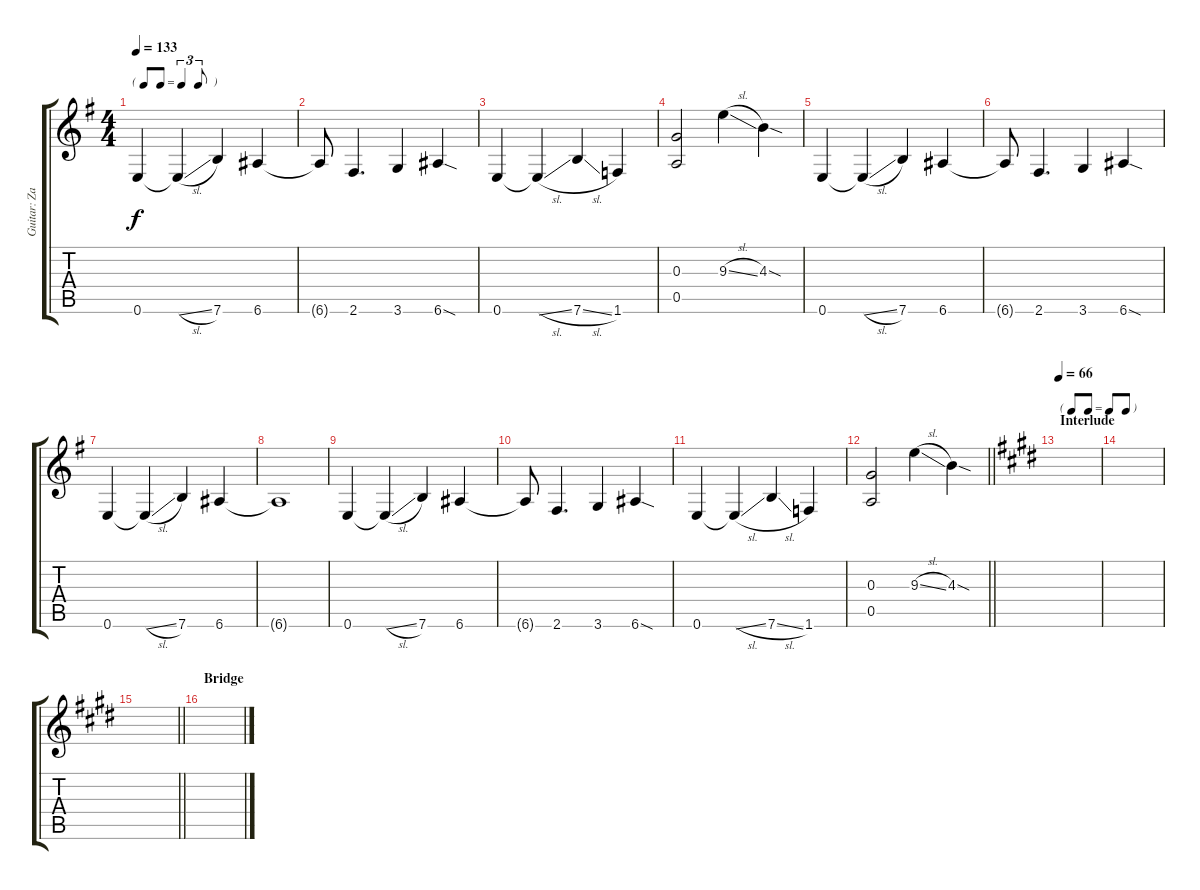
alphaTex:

\track ("Guitar: Zakk" "Guitar: Za") {instrument overdrivenguitar}
\staff {score tabs}
\tuning (E4 B3 G3 D3 A2 E2) {hide}
\ts (4 4)
\tf triplet8th
\tempo 133
\clef g2
\ks g
0.6.4{dy f} 0.6{sl t}.4 7.6.4 6.6.4 |
6.6{t}.8 2.6.4{d} 3.6.4 6.6{sod}.4 |
0.6.4 0.6{sl t}.4 7.6{sl}.4 1.6.4 |
(0.3 0.5).2 9.3{sl}.4 4.3{sod}.4 |
0.6.4 0.6{sl t}.4 7.6.4 6.6.4 |
6.6{t}.8 2.6.4{d} 3.6.4 6.6{sod}.4 |
0.6.4 0.6{sl t}.4 7.6.4 6.6.4 |
6.6{t}.1 |
0.6.4 0.6{sl t}.4 7.6.4 6.6.4 |
6.6{t}.8 2.6.4{d} 3.6.4 6.6{sod}.4 |
0.6.4 0.6{sl t}.4 7.6{sl}.4 1.6.4 |
\barLineRight lightlight
(0.3 0.5).2 9.3{sl}.4 4.3{sod}.4 |
\tf none
\section ("" "Interlude")
\tempo 66
\ks e
|
|
\barLineRight lightlight
|
\section ("" "Bridge")
